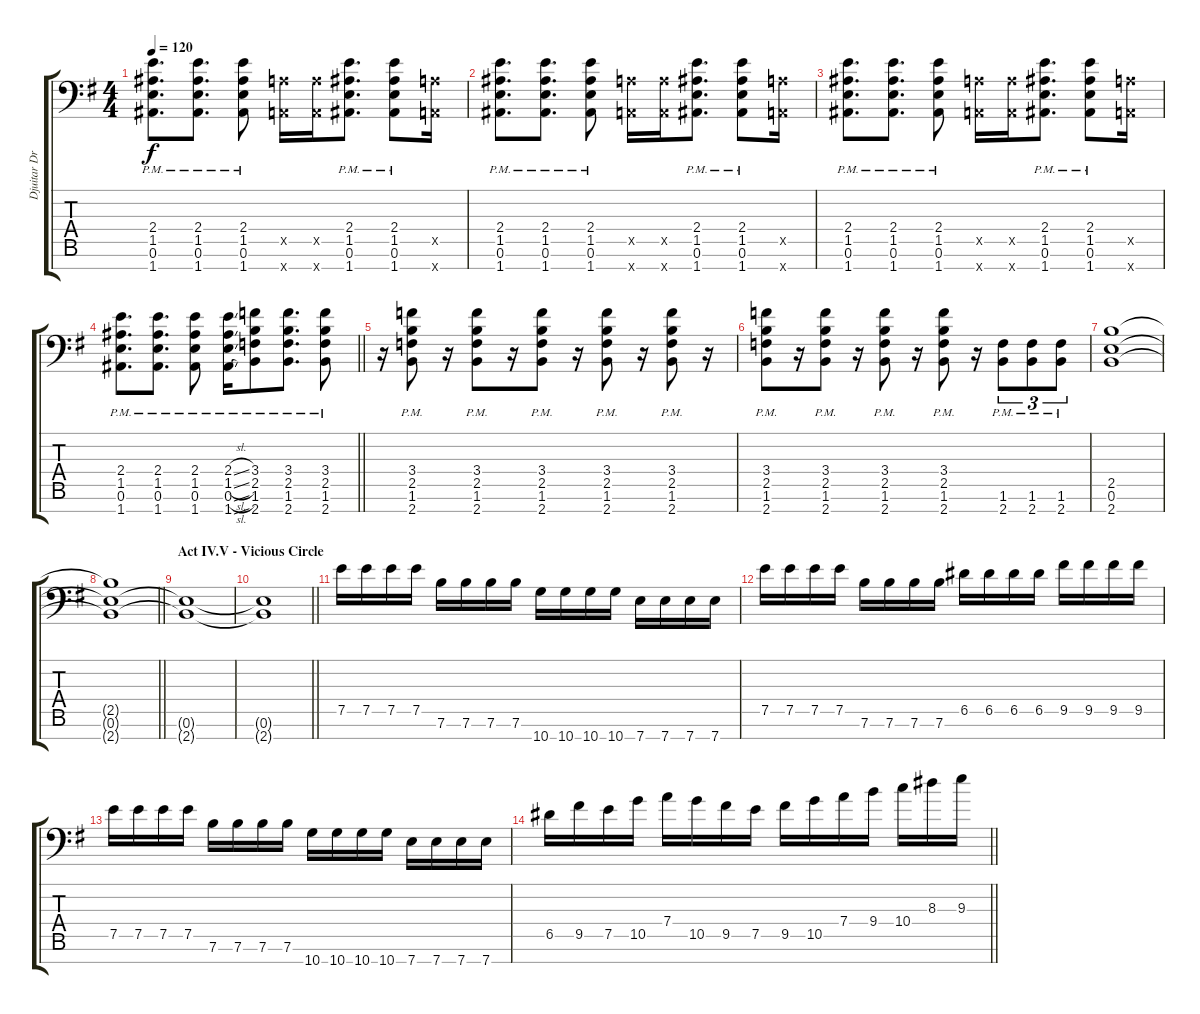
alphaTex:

\track ("Djuitar Dropped A" "Djuitar Dr") {instrument distortionguitar}
\staff {score tabs}
\tuning (E4 B3 G3 D3 A2 E2 A1) {hide}
\ts (4 4)
\tempo 120
\clef f4
\ks eminor
(2.4{pm} 1.5{pm} 0.6{pm} 1.7{pm}).8{d dy f} (2.4{pm} 1.5{pm} 0.6{pm} 1.7{pm}).8{d} (2.4{pm} 1.5{pm} 0.6{pm} 1.7{pm}).8 (0.5{x} 0.7{x}).16 (0.5{x} 0.7{x}).16 (2.4{pm} 1.5{pm} 0.6{pm} 1.7{pm}).8{d} (2.4{pm} 1.5{pm} 0.6{pm} 1.7{pm}).8 (0.5{x} 0.7{x}).16 |
(2.4{pm} 1.5{pm} 0.6{pm} 1.7{pm}).8{d} (2.4{pm} 1.5{pm} 0.6{pm} 1.7{pm}).8{d} (2.4{pm} 1.5{pm} 0.6{pm} 1.7{pm}).8 (0.5{x} 0.7{x}).16 (0.5{x} 0.7{x}).16 (2.4{pm} 1.5{pm} 0.6{pm} 1.7{pm}).8{d} (2.4{pm} 1.5{pm} 0.6{pm} 1.7{pm}).8 (0.5{x} 0.7{x}).16 |
(2.4{pm} 1.5{pm} 0.6{pm} 1.7{pm}).8{d} (2.4{pm} 1.5{pm} 0.6{pm} 1.7{pm}).8{d} (2.4{pm} 1.5{pm} 0.6{pm} 1.7{pm}).8 (0.5{x} 0.7{x}).16 (0.5{x} 0.7{x}).16 (2.4{pm} 1.5{pm} 0.6{pm} 1.7{pm}).8{d} (2.4{pm} 1.5{pm} 0.6{pm} 1.7{pm}).8 (0.5{x} 0.7{x}).16 |
\barLineRight lightlight
(2.4{pm} 1.5{pm} 0.6{pm} 1.7{pm}).8{d} (2.4{pm} 1.5{pm} 0.6{pm} 1.7{pm}).8{d} (2.4{pm} 1.5{pm} 0.6{pm} 1.7{pm}).8 (2.4{sl pm} 1.5{sl pm} 0.6{sl pm} 1.7{sl pm}).16 (3.4{pm} 2.5{pm} 1.6{pm} 2.7{pm}).8 (3.4{pm} 2.5{pm} 1.6{pm} 2.7{pm}).8{d} (3.4{pm} 2.5{pm} 1.6{pm} 2.7{pm}).8 |
r.16 (3.4{pm} 2.5{pm} 1.6{pm} 2.7{pm}).8 r.16 (3.4{pm} 2.5{pm} 1.6{pm} 2.7{pm}).8 r.16 (3.4{pm} 2.5{pm} 1.6{pm} 2.7{pm}).8 r.16 (3.4{pm} 2.5{pm} 1.6{pm} 2.7{pm}).8 r.16 (3.4{pm} 2.5{pm} 1.6{pm} 2.7{pm}).8 r.16 |
(3.4{pm} 2.5{pm} 1.6{pm} 2.7{pm}).8 r.16 (3.4{pm} 2.5{pm} 1.6{pm} 2.7{pm}).8 r.16 (3.4{pm} 2.5{pm} 1.6{pm} 2.7{pm}).8 r.16 (3.4{pm} 2.5{pm} 1.6{pm} 2.7{pm}).8 r.16 (1.6{pm} 2.7{pm}).8{tu (3 2)} (1.6{pm} 2.7{pm}).8{tu (3 2)} (1.6{pm} 2.7{pm}).8{tu (3 2)} |
(2.5 0.6 2.7).1 |
\barLineRight lightlight
(2.5{t} 0.6{t} 2.7{t}).1 |
\section ("" "Act IV.V - Vicious Circle")
(0.6{t} 2.7{t}).1 |
\barLineRight lightlight
(0.6{t} 2.7{t}).1 |
7.5.16 7.5.16 7.5.16 7.5.16 7.6.16 7.6.16 7.6.16 7.6.16 10.7.16 10.7.16 10.7.16 10.7.16 7.7.16 7.7.16 7.7.16 7.7.16 |
7.5.16 7.5.16 7.5.16 7.5.16 7.6.16 7.6.16 7.6.16 7.6.16 6.5.16 6.5.16 6.5.16 6.5.16 9.5.16 9.5.16 9.5.16 9.5.16 |
7.5.16 7.5.16 7.5.16 7.5.16 7.6.16 7.6.16 7.6.16 7.6.16 10.7.16 10.7.16 10.7.16 10.7.16 7.7.16 7.7.16 7.7.16 7.7.16 |
\barLineRight lightlight
6.5.16 9.5.16 7.5.16 10.5.16 7.4.16 10.5.16 9.5.16 7.5.16 9.5.16 10.5.16 7.4.16 9.4.16 10.4.16 8.3.16 9.3.16
